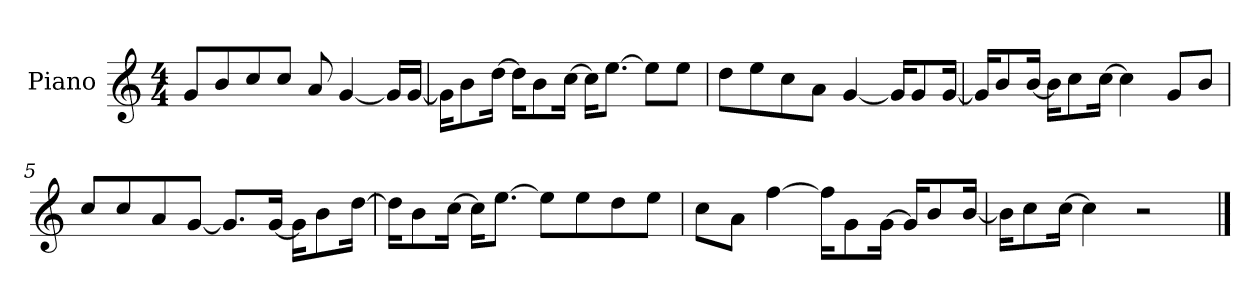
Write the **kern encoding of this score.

**kern
*part1
*staff1
*I"Piano
*I'P-no
*clefG2
*k[]
*M4/4
*MM90
=1
8g/L
8b/
8cc/
8cc/J
8a/
[4g/
16g/LL]
[16g/JJ
=2
16g\KL]
8b\
[16dd\Jk
16dd\KL]
8b\
[16cc\Jk
16cc\KL]
[8.ee\J
8ee\L]
8ee\J
=3
8dd\L
8ee\
8cc\
8a\J
[4g/
16g/KL]
8g/
[16g/Jk
=4
16g/KL]
8b/
[16b/Jk
16b\KL]
8cc\
[16cc\Jk
4cc\]
8g/L
8b/J
!!LO:LB:g=z
=5
8cc/L
8cc/
8a/
[8g/J
8.g/L]
[16g/Jk
16g\KL]
8b\
[16dd\Jk
=6
16dd\KL]
8b\
[16cc\Jk
16cc\KL]
[8.ee\J
8ee\L]
8ee\
8dd\
8ee\J
=7
8cc\L
8a\J
[4ff\
16ff\KL]
8g\
[16g\Jk
16g/KL]
8b/
[16b/Jk
=8
16b\KL]
8cc\
[16cc\Jk
4cc\]
2r
==
*-
